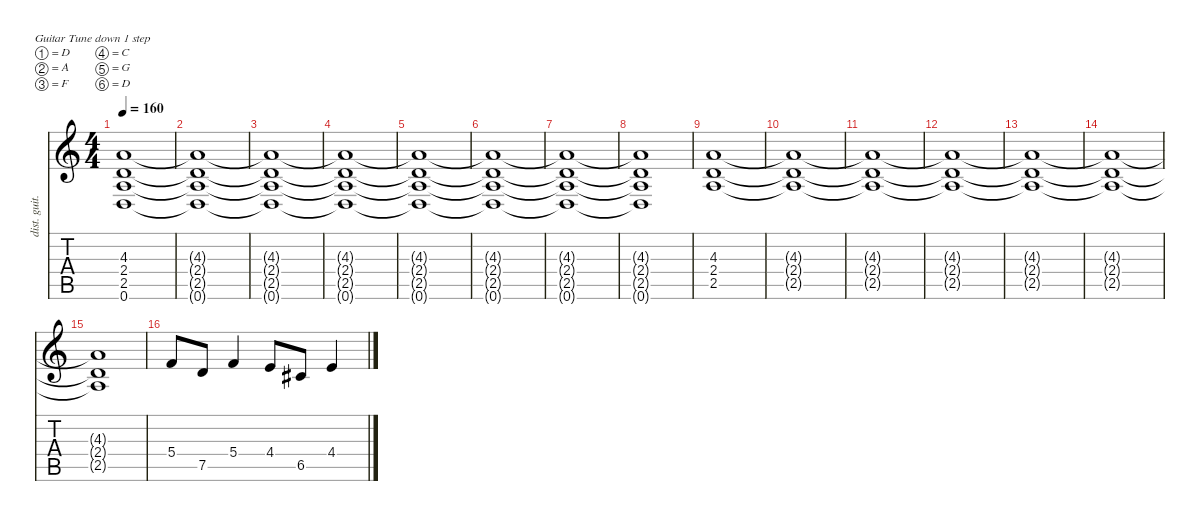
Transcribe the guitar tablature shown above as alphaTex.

\defaultSystemsLayout 4
\hideDynamics
\bracketExtendMode nobrackets
\otherSystemsTrackNameOrientation horizontal
\track ("Rythm" "dist. guit.") {instrument overdrivenguitar}
\staff {score tabs}
\tuning (D4 A3 F3 C3 G2 D2)
\ts (4 4)
\tempo 160
\clef g2
\ks c
(0.6 2.5 2.4 4.3).1{dy mf beam Up} |
(2.5{t} 0.6{t} 2.4{t} 4.3{t}).1{beam Up} |
(0.6{t} 2.5{t} 4.3{t} 2.4{t}).1{beam Up} |
(2.5{t} 0.6{t} 2.4{t} 4.3{t}).1{beam Up} |
(2.5{t} 0.6{t} 4.3{t} 2.4{t}).1{beam Up} |
(0.6{t} 2.5{t} 2.4{t} 4.3{t}).1{beam Up} |
(2.5{t} 0.6{t} 4.3{t} 2.4{t}).1{beam Up} |
(0.6{t} 2.5{t} 2.4{t} 4.3{t}).1{beam Up} |
(4.3 2.4 2.5).1{beam Up} |
(2.4{t} 2.5{t} 4.3{t}).1{beam Up} |
(4.3{t} 2.4{t} 2.5{t}).1{beam Up} |
(2.5{t} 2.4{t} 4.3{t}).1{beam Up} |
(2.5{t} 2.4{t} 4.3{t}).1{beam Up} |
(4.3{t} 2.4{t} 2.5{t}).1{beam Up} |
(2.5{t} 2.4{t} 4.3{t}).1{beam Up} |
5.4.8{beam Up} 7.5.8{beam Up} 5.4.4{beam Up} 4.4.8{beam Up} 6.5{acc #}.8{beam Up} 4.4.4{beam Up}
